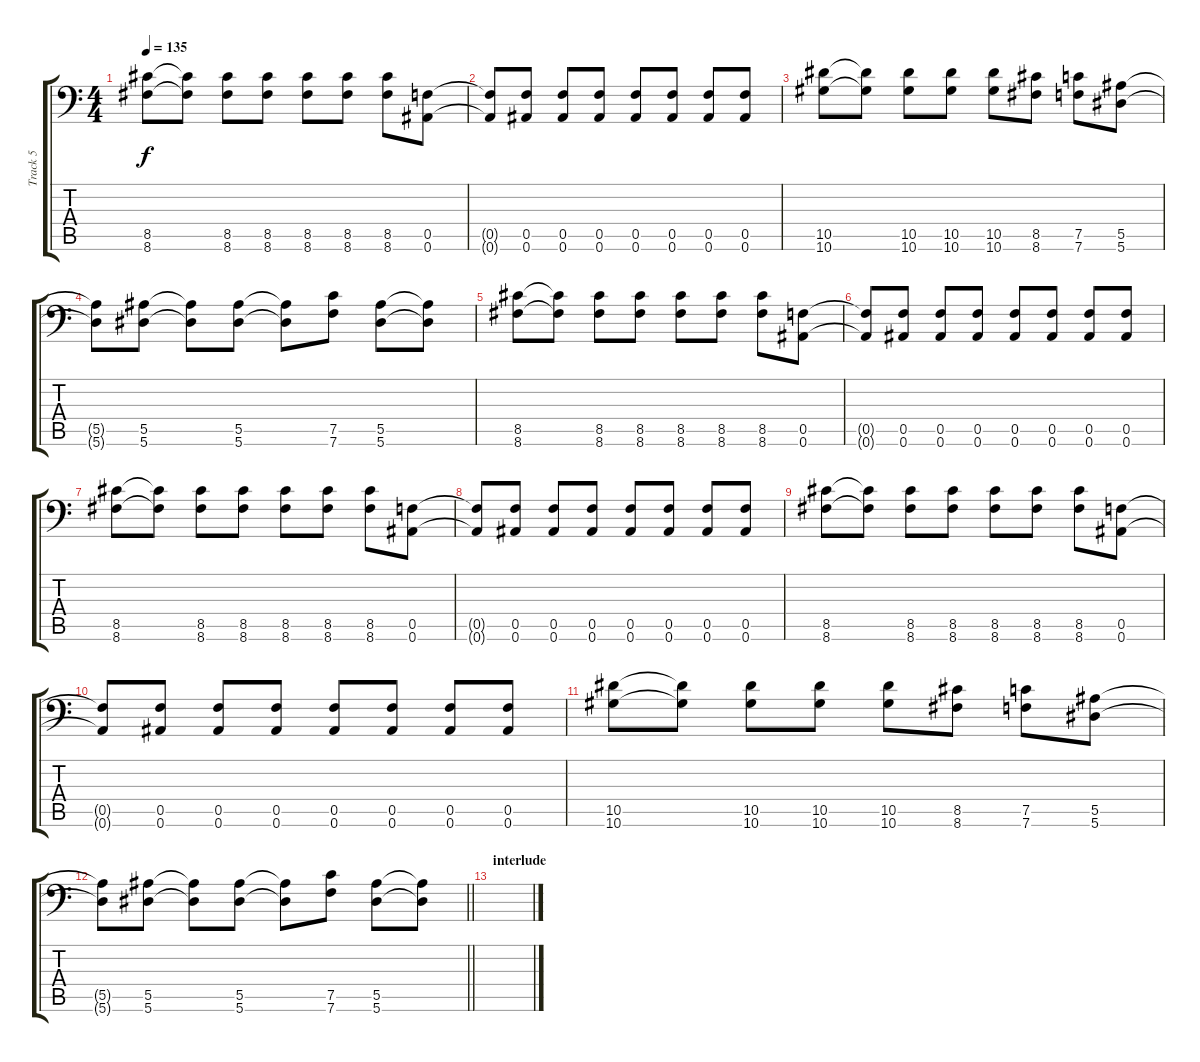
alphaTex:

\track ("Track 5" "Track 5") {instrument distortionguitar}
\staff {score tabs}
\tuning (C4 G3 Eb3 Bb2 F2 Bb1) {hide}
\ts (4 4)
\tempo 135
\clef f4
\ks c
(8.5 8.6).8{dy f} (8.5{t} 8.6{t}).8 (8.5 8.6).8 (8.5 8.6).8 (8.5 8.6).8 (8.5 8.6).8 (8.5 8.6).8 (0.5 0.6).8 |
(0.5{t} 0.6{t}).8 (0.5 0.6).8 (0.5 0.6).8 (0.5 0.6).8 (0.5 0.6).8 (0.5 0.6).8 (0.5 0.6).8 (0.5 0.6).8 |
(10.5 10.6).8 (10.5{t} 10.6{t}).8 (10.5 10.6).8 (10.5 10.6).8 (10.5 10.6).8 (8.5 8.6).8 (7.5 7.6).8 (5.5 5.6).8 |
(5.5{t} 5.6{t}).8 (5.5 5.6).8 (5.5{t} 5.6{t}).8 (5.5 5.6).8 (5.5{t} 5.6{t}).8 (7.5 7.6).8 (5.5 5.6).8 (5.5{t} 5.6{t}).8 |
(8.5 8.6).8 (8.5{t} 8.6{t}).8 (8.5 8.6).8 (8.5 8.6).8 (8.5 8.6).8 (8.5 8.6).8 (8.5 8.6).8 (0.5 0.6).8 |
(0.5{t} 0.6{t}).8 (0.5 0.6).8 (0.5 0.6).8 (0.5 0.6).8 (0.5 0.6).8 (0.5 0.6).8 (0.5 0.6).8 (0.5 0.6).8 |
(8.5 8.6).8 (8.5{t} 8.6{t}).8 (8.5 8.6).8 (8.5 8.6).8 (8.5 8.6).8 (8.5 8.6).8 (8.5 8.6).8 (0.5 0.6).8 |
(0.5{t} 0.6{t}).8 (0.5 0.6).8 (0.5 0.6).8 (0.5 0.6).8 (0.5 0.6).8 (0.5 0.6).8 (0.5 0.6).8 (0.5 0.6).8 |
(8.5 8.6).8 (8.5{t} 8.6{t}).8 (8.5 8.6).8 (8.5 8.6).8 (8.5 8.6).8 (8.5 8.6).8 (8.5 8.6).8 (0.5 0.6).8 |
(0.5{t} 0.6{t}).8 (0.5 0.6).8 (0.5 0.6).8 (0.5 0.6).8 (0.5 0.6).8 (0.5 0.6).8 (0.5 0.6).8 (0.5 0.6).8 |
(10.5 10.6).8 (10.5{t} 10.6{t}).8 (10.5 10.6).8 (10.5 10.6).8 (10.5 10.6).8 (8.5 8.6).8 (7.5 7.6).8 (5.5 5.6).8 |
\barLineRight lightlight
(5.5{t} 5.6{t}).8 (5.5 5.6).8 (5.5{t} 5.6{t}).8 (5.5 5.6).8 (5.5{t} 5.6{t}).8 (7.5 7.6).8 (5.5 5.6).8 (5.5{t} 5.6{t}).8 |
\section ("" "interlude")
